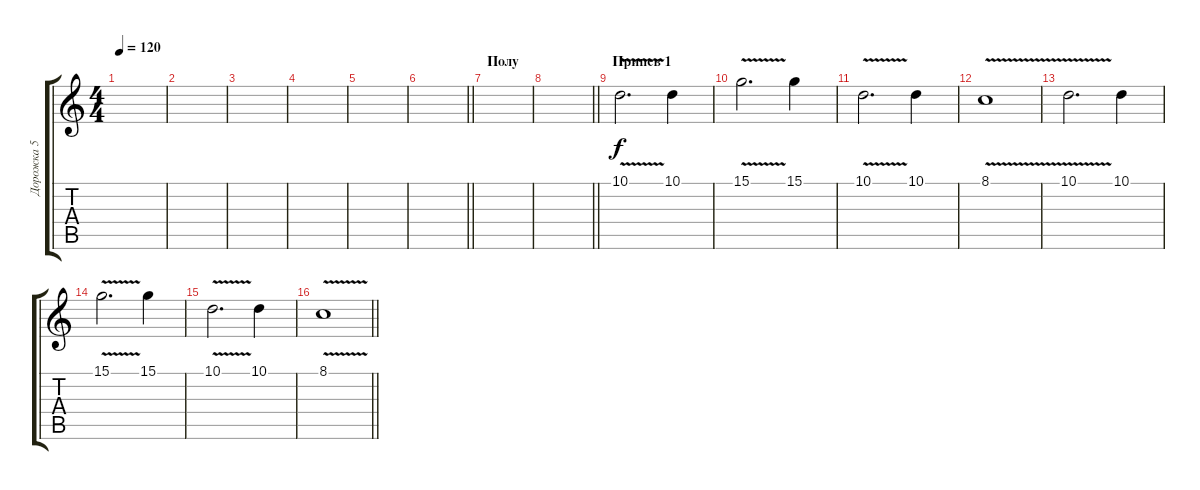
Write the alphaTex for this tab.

\track ("Дорожка 5" "Дорожка 5") {instrument violin}
\staff {score tabs}
\tuning (E4 B3 G3 D3 A2 E2) {hide}
\ts (4 4)
\tempo 120
\clef g2
\ks c
|
|
|
|
|
\barLineRight lightlight
|
\section ("" "Полу")
|
\barLineRight lightlight
|
\section ("" "Припев 1")
10.1{v}.2{d} 10.1.4 |
15.1{v}.2{d} 15.1.4 |
10.1{v}.2{d} 10.1.4 |
8.1{v}.1 |
10.1{v}.2{d} 10.1.4 |
15.1{v}.2{d} 15.1.4 |
10.1{v}.2{d} 10.1.4 |
\barLineRight lightlight
8.1{v}.1
